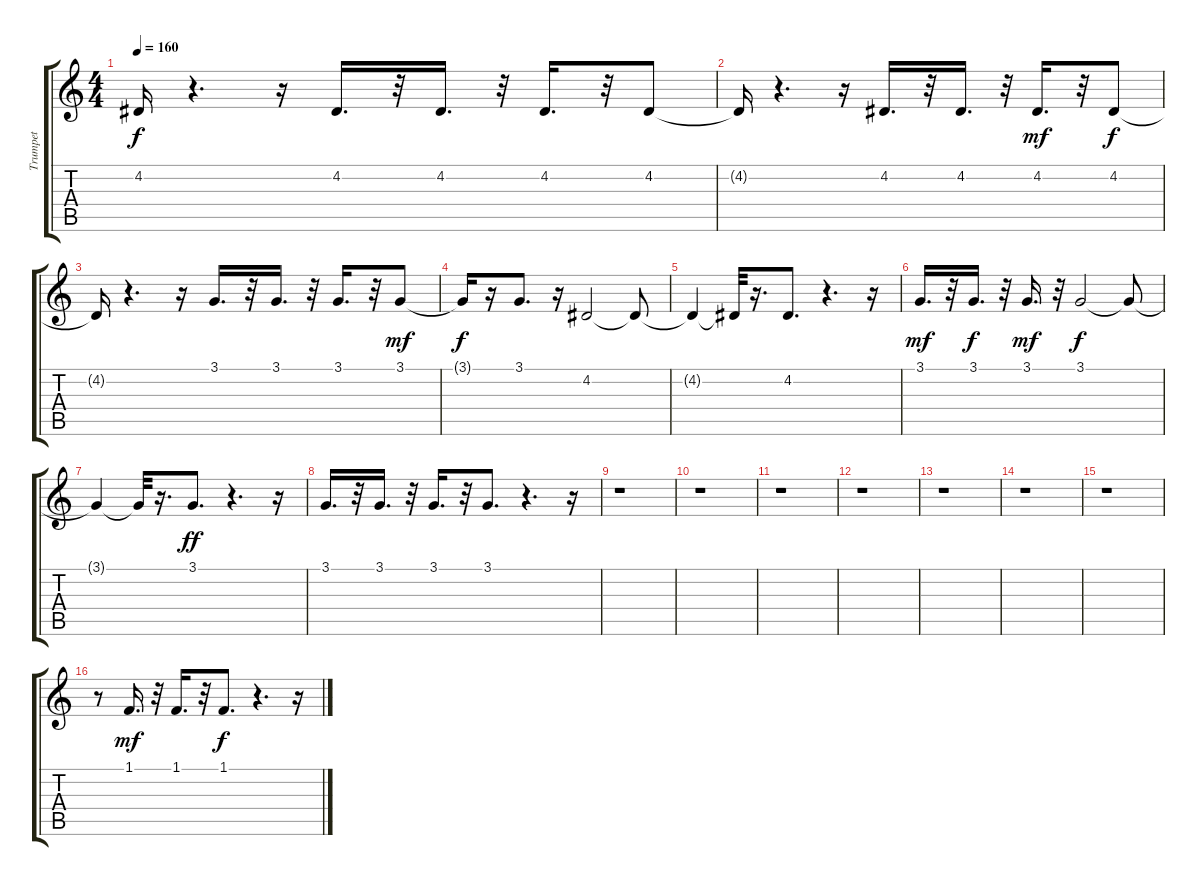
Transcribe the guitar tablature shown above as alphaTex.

\track ("Trumpet" "Trumpet") {instrument trumpet}
\staff {score tabs}
\tuning (E4 B3 G3 D3 A2 E2) {hide}
\ts (4 4)
\tempo 160
\clef g2
\ks c
4.2{t}.16{dy f} r.4{d} r.16 4.2.16{d} r.32 4.2.16{d} r.32 4.2.16{d} r.32 4.2.8 |
4.2{t}.16 r.4{d} r.16 4.2.16{d} r.32 4.2.16{d} r.32 4.2.16{d dy mf} r.32 4.2.8{dy f} |
4.2{t}.16 r.4{d} r.16 3.1.16{d} r.32 3.1.16{d} r.32 3.1.16{d} r.32 3.1.8{dy mf} |
3.1{t}.16{dy f} r.16 3.1.8{d} r.16 4.2.2 4.2{t}.8 |
4.2{t}.4 4.2{t}.32 r.16{d} 4.2.8{d} r.4{d} r.16 |
3.1.16{d dy mf} r.32 3.1.16{d dy f} r.32 3.1.16{d dy mf} r.32 3.1.2{dy f} 3.1{t}.8 |
3.1{t}.4 3.1{t}.32 r.16{d} 3.1.8{d dy ff} r.4{d} r.16 |
3.1.16{d} r.32 3.1.16{d} r.32 3.1.16{d} r.32 3.1.8{d} r.4{d} r.16 |
r.1 |
r.1 |
r.1 |
r.1 |
r.1 |
r.1 |
r.1 |
r.8 1.1.16{d dy mf} r.32 1.1.16{d} r.32 1.1.8{d dy f} r.4{d} r.16
